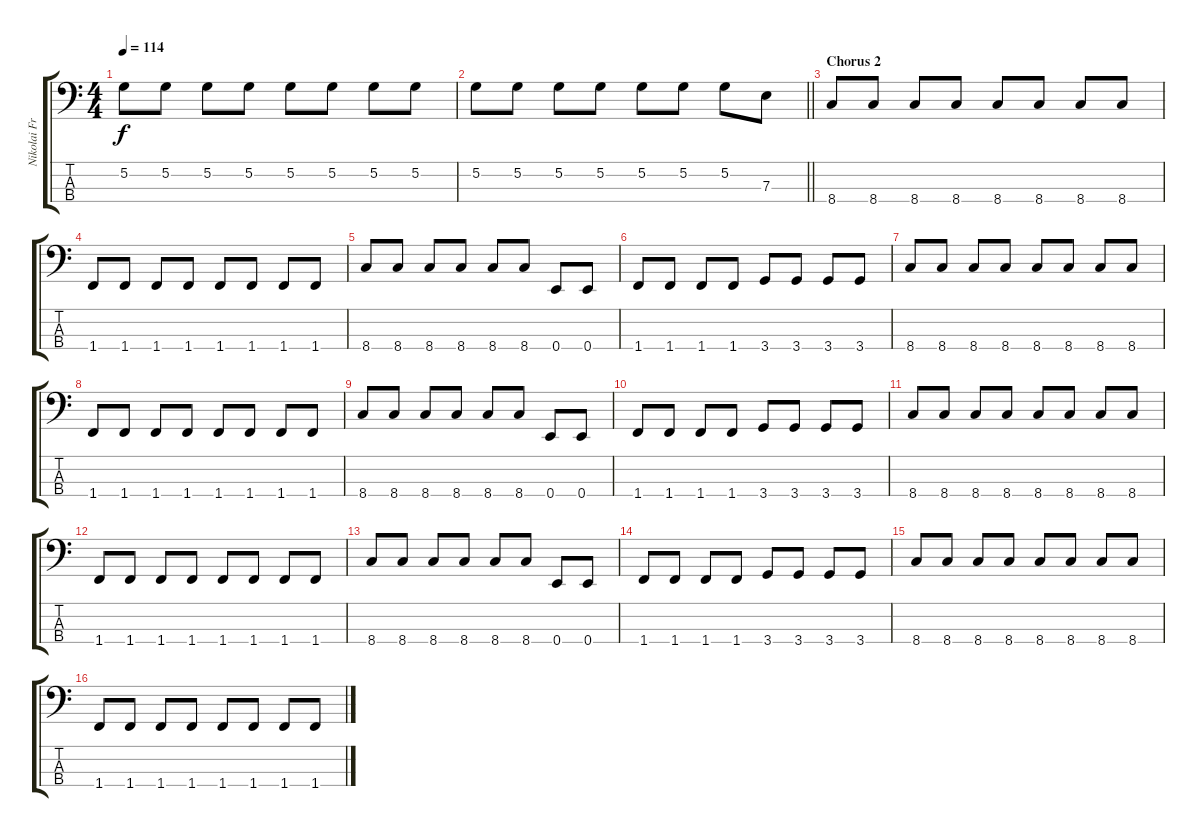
\track ("Nikolai Fraiture" "Nikolai Fr") {instrument electricbassfinger}
\staff {score tabs}
\tuning (G2 D2 A1 E1) {hide}
\ts (4 4)
\tempo 114
\clef f4
\ks c
5.2.8{dy f} 5.2.8 5.2.8 5.2.8 5.2.8 5.2.8 5.2.8 5.2.8 |
\barLineRight lightlight
5.2.8 5.2.8 5.2.8 5.2.8 5.2.8 5.2.8 5.2.8 7.3.8 |
\section ("" "Chorus 2")
8.4.8 8.4.8 8.4.8 8.4.8 8.4.8 8.4.8 8.4.8 8.4.8 |
1.4.8 1.4.8 1.4.8 1.4.8 1.4.8 1.4.8 1.4.8 1.4.8 |
8.4.8 8.4.8 8.4.8 8.4.8 8.4.8 8.4.8 0.4.8 0.4.8 |
1.4.8 1.4.8 1.4.8 1.4.8 3.4.8 3.4.8 3.4.8 3.4.8 |
8.4.8 8.4.8 8.4.8 8.4.8 8.4.8 8.4.8 8.4.8 8.4.8 |
1.4.8 1.4.8 1.4.8 1.4.8 1.4.8 1.4.8 1.4.8 1.4.8 |
8.4.8 8.4.8 8.4.8 8.4.8 8.4.8 8.4.8 0.4.8 0.4.8 |
1.4.8 1.4.8 1.4.8 1.4.8 3.4.8 3.4.8 3.4.8 3.4.8 |
8.4.8 8.4.8 8.4.8 8.4.8 8.4.8 8.4.8 8.4.8 8.4.8 |
1.4.8 1.4.8 1.4.8 1.4.8 1.4.8 1.4.8 1.4.8 1.4.8 |
8.4.8 8.4.8 8.4.8 8.4.8 8.4.8 8.4.8 0.4.8 0.4.8 |
1.4.8 1.4.8 1.4.8 1.4.8 3.4.8 3.4.8 3.4.8 3.4.8 |
8.4.8 8.4.8 8.4.8 8.4.8 8.4.8 8.4.8 8.4.8 8.4.8 |
1.4.8 1.4.8 1.4.8 1.4.8 1.4.8 1.4.8 1.4.8 1.4.8
